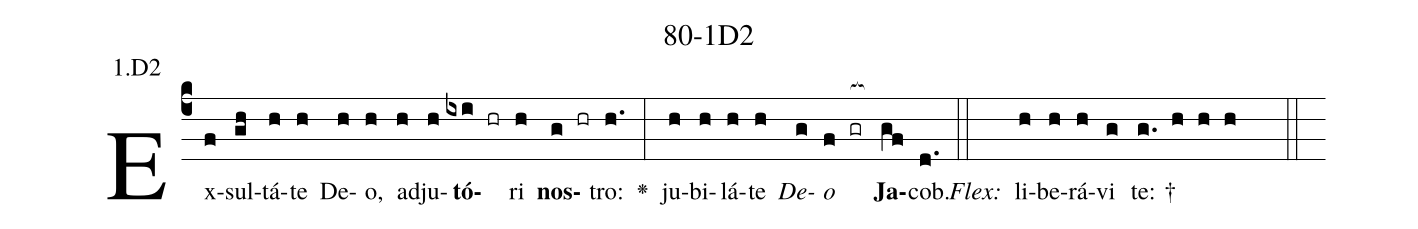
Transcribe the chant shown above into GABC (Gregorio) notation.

name: 80-1D2;
annotation: 1.D2;
%%
(c4)Ex(f)sul(gh)tá(h)te(h) De(h)o,(h) ad(h)ju(h)<b>tó</b>(ixi hr)ri(h) <b>nos</b>(g hr)tro:(h.) <v>\greheightstar</v>(:) ju(h)bi(h)lá(h)te(h) <i>De</i>(g)<i>o</i>(f gr[ocb:1{]) <b>Ja</b>(gf[ocb:0}])cob.(d.) (::)
<i>Flex:</i>()  li(h)be(h)rá(h)vi(g) te: †(g. h h h  ::)

%E(h) u(h) o(g) u(f) a(gf) e.(d.) (::)
